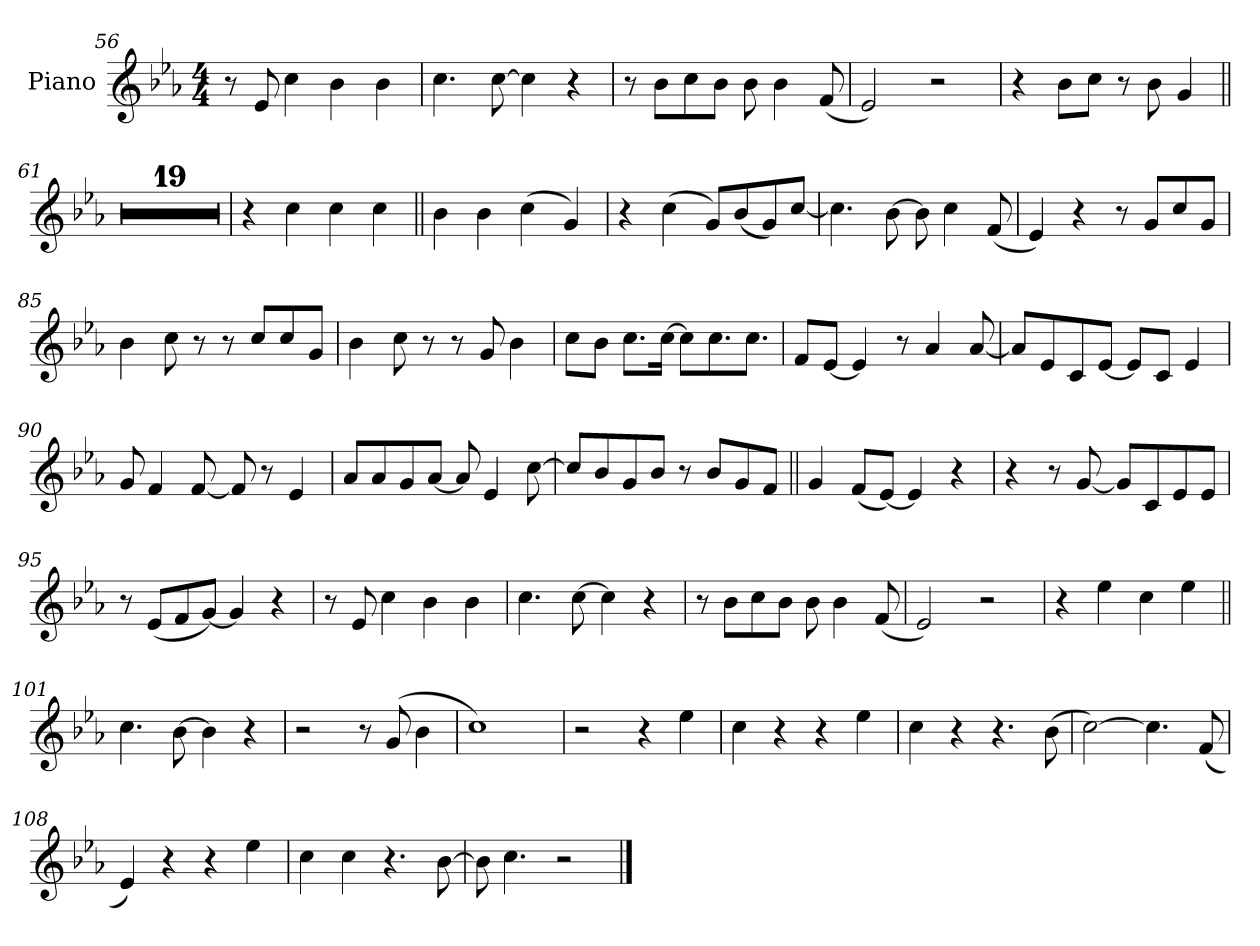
**kern
*part1
*staff1
*I"Piano
*I'Pno.
*clefG2
*k[b-e-a-]
*M4/4
=56
8r
8e-
4cc
4b-
4b-
=57
4.cc
[8cc
4cc]
4r
=58
8r
8b-L
8cc
8b-J
8b-
4b-
(8f
=59
2e-)
2r
=60
4r
8b-!L
8cc!J
8r
8b-!
4g!
=61||
1r
=62
1r
=63
1r
=64
1r
=65
1r
=66
1r
=67
1r
=68
1r
=69
1r
=70
1r
=71
1r
=72
1r
=73
1r
=74
1r
=75
1r
=76
1r
=77
1r
=78
1r
=79
1r
=80
4r
4cc
4cc
4cc
=81||
4b-
4b-
(4cc
4g)
=82
4r
(4cc
8gL)
(8b-
8g)
[8ccJ
=83
4.cc]
[8b-
8b-]
4cc
(8f
=84
4e-)
4r
8r
8gL
8cc
8gJ
=85
4b-
8cc
8r
8r
8ccL
8cc
8gJ
=86
4b-
8cc
8r
8r
8g
4b-
=87
8ccL
8b-J
8.ccL
[16ccJk
8ccL]
8.cc
8.ccJ
=88
8fL
[8e-J
4e-]
8r
4a-
[8a-
=89
8a-L]
8e-
8c
[8e-J
8e-L]
8cJ
4e-
=90
8g
4f
[8f
8f]
8r
4e-
=91
8a-L
8a-
8g
[8a-J
8a-]
4e-
[8cc
=92
8ccL]
8b-
8g
8b-J
8r
8b-L
8g
8fJ
=93||
4g
(8fL
[8e-J)
4e-]
4r
=94
4r
8r
[8g
8gL]
8c
8e-
8e-J
=95
8r
(8e-L
8f
[8gJ)
4g]
4r
=96
8r
8e-
4cc
4b-
4b-
=97
4.cc
[8cc
4cc]
4r
=98
8r
8b-L
8cc
8b-J
8b-
4b-
(8f
=99
2e-)
2r
=100
4r
4ee-!
4cc!
4ee-!
=101||
4.cc!
[8b-!
4b-!]
4r
=102
2r
8r
(8g!
4b-!
=103
1cc!)
=104
2r
4r
4ee-!
=105
4cc!
4r
4r
4ee-!
=106
4cc!
4r
4.r
(8b-!
=107
[2cc!)
4.cc!]
(8f!
=108
4e-!)
4r
4r
4ee-!
=109
4cc!
4cc!
4.r
[8b-!
=110
8b-!]
4.cc!
2r
==
*-
